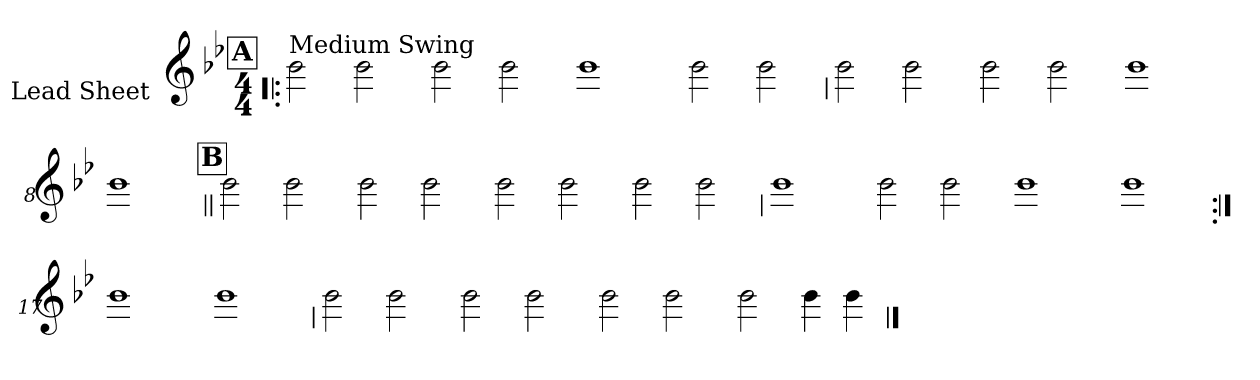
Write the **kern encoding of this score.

**kern
*part1
*staff1
*I"Lead Sheet
*stria0
*clefG2
*k[b-e-]
*B-:
*M4/4
!!LO:REH:place=s1:a:t=A
=1!|:
!LO:TX:a:t=Medium Swing
2b-
2b-
=2-
2b-
2b-
=3-
1b-
=4-
2b-
2b-
!!LO:LB:g=z
=5
2b-
2b-
=6-
2b-
2b-
=7-
1b-
=8-
1b-
!!LO:LB:g=z
!!LO:REH:place=s1:a:t=B
=9||
2b-
2b-
=10-
2b-
2b-
=11-
2b-
2b-
=12-
2b-
2b-
!!LO:LB:g=z
=13
1b-
=14-
2b-
2b-
=15-
1b-
=16-
1b-
!!LO:LB:g=z
=17:|!
1b-
=18-
1b-
!!LO:LB:g=z
=19
2b-
2b-
=20-
2b-
2b-
=21-
2b-
2b-
=22-
2b-
4b-
4b-
==
*-
